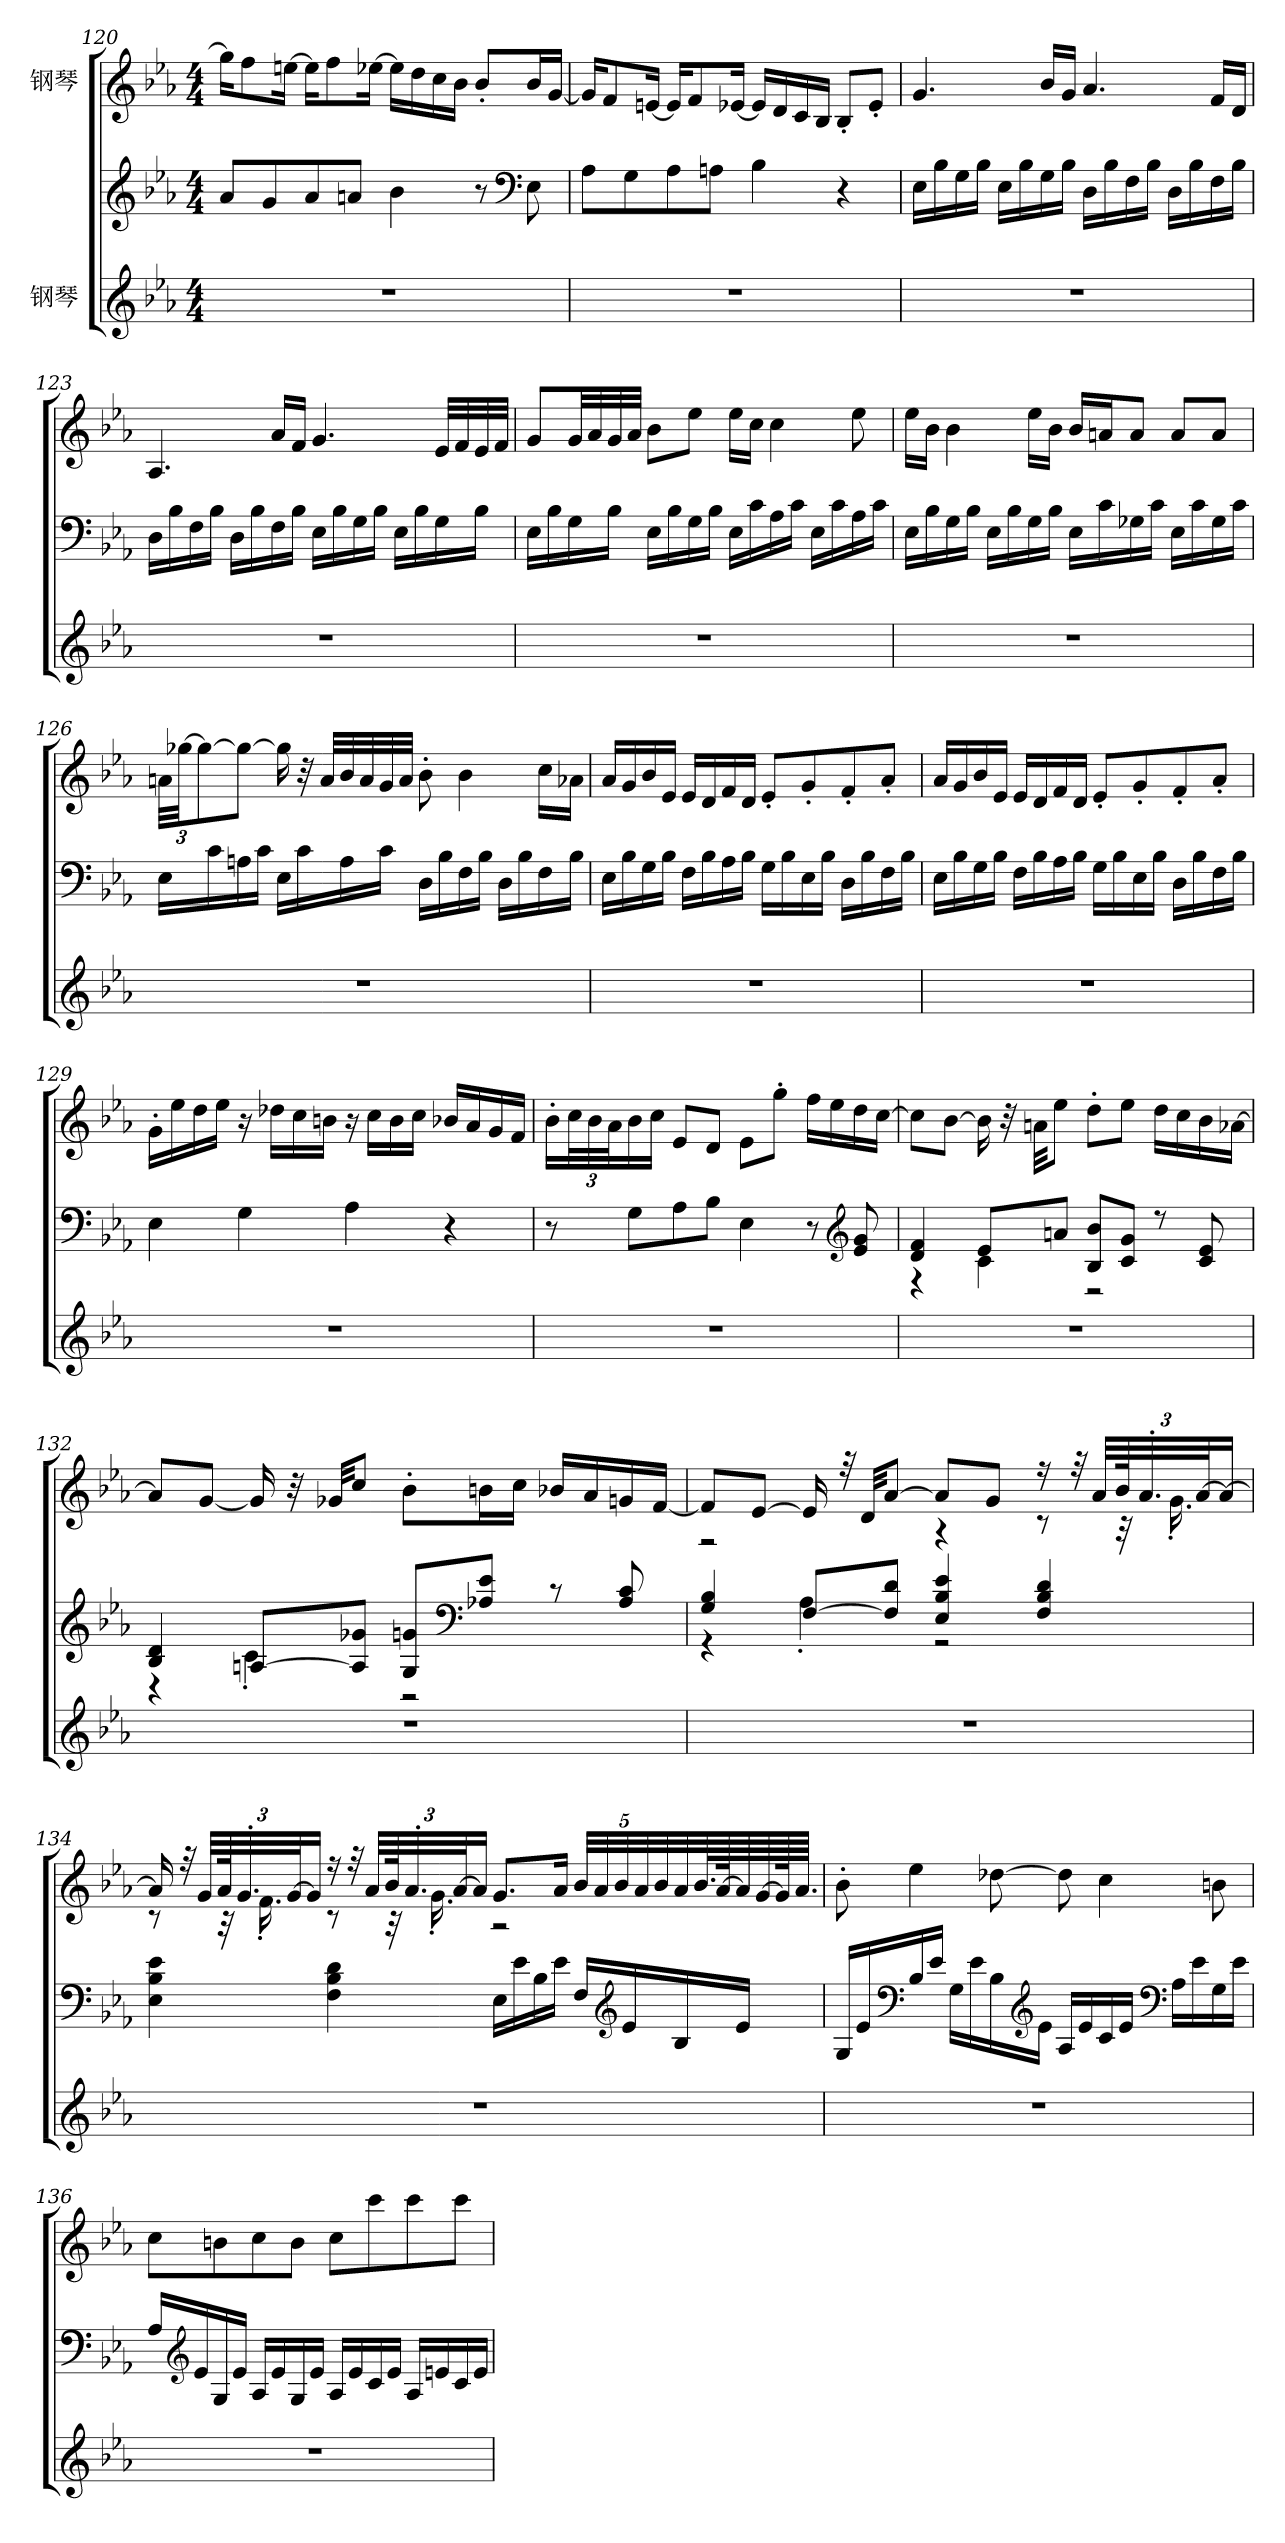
**kern	**kern	**kern
*part2	*part2	*part1
*staff3	*staff2	*staff1
*I"钢琴	*	*I"钢琴
*clefG2	*clefG2	*clefG2
*k[b-e-a-]	*k[b-e-a-]	*k[b-e-a-]
*M4/4	*M4/4	*M4/4
=120	=120	=120
1r	8a-/L	16gg\KL]
.	.	8ff\
.	8g/	.
.	.	[16een\Jk
.	8a-/	16ee\KL]
.	.	8ff\
.	8an/J	.
.	.	[16ee-X\Jk
.	4b-\	16ee-\LL]
.	.	16dd\
.	.	16cc\
.	.	16b-\JJ
.	8r	8b-'/L
*	*clefF4	*
.	8E-\	16b-/L
.	.	[16g/JJ
!!LO:LB:g=z
=121	=121	=121
1r	8A-\L	16g/KL]
.	.	8f/
.	8G\	.
.	.	[16en/Jk
.	8A-\	16e/KL]
.	.	8f/
.	8An\J	.
.	.	[16e-X/Jk
.	4B-\	16e-/LL]
.	.	16d/
.	.	16c/
.	.	16B-/JJ
.	4r	8B-'/L
.	.	8e-'/J
=122	=122	=122
1r	16E-\LL	4.g/
.	16B-\	.
.	16G\	.
.	16B-\JJ	.
.	16E-\LL	.
.	16B-\	.
.	16G\	16b-/LL
.	16B-\JJ	16g/JJ
.	16D\LL	4.a-/
.	16B-\	.
.	16F\	.
.	16B-\JJ	.
.	16D\LL	.
.	16B-\	.
.	16F\	16f/LL
.	16B-\JJ	16d/JJ
!!LO:LB:g=z
=123	=123	=123
1r	16D\LL	4.A-/
.	16B-\	.
.	16F\	.
.	16B-\JJ	.
.	16D\LL	.
.	16B-\	.
.	16F\	16a-/LL
.	16B-\JJ	16f/JJ
.	16E-\LL	4.g/
.	16B-\	.
.	16G\	.
.	16B-\JJ	.
.	16E-\LL	.
.	16B-\	.
.	16G\	32e-/LLL
.	.	32f/
.	16B-\JJ	32e-/
.	.	32f/JJJ
=124	=124	=124
1r	16E-\LL	8g/L
.	16B-\	.
.	16G\	32g/LL
.	.	32a-/
.	16B-\JJ	32g/
.	.	32a-/JJJ
.	16E-\LL	8b-\L
.	16B-\	.
.	16G\	8ee-\J
.	16B-\JJ	.
.	16E-\LL	16ee-\LL
.	16c\	16cc\JJ
.	16A-\	4cc\
.	16c\JJ	.
.	16E-\LL	.
.	16c\	.
.	16A-\	8ee-\
.	16c\JJ	.
!!LO:LB:g=z
=125	=125	=125
1r	16E-\LL	16ee-\LL
.	16B-\	16b-\JJ
.	16G\	4b-\
.	16B-\JJ	.
.	16E-\LL	.
.	16B-\	.
.	16G\	16ee-\LL
.	16B-\JJ	16b-\JJ
.	16E-\LL	16b-/LL
.	16c\	16an/J
.	16G-X\	8a/J
.	16c\JJ	.
.	16E-\LL	8a/L
.	16c\	.
.	16G-\	8a/J
.	16c\JJ	.
=126	=126	=126
*	*	*Xbrackettup
1r	16E-\LL	48an\LLL
.	.	[48gg-X\JJ
.	.	12gg-\_
.	16c\	.
.	16An\	8gg-\J_
.	16c\JJ	.
.	16E-\LL	16gg-\]
.	16c\	32r
.	.	32a/LLL
.	16A\	32b-/
.	.	32a/
.	16c\JJ	32g/
.	.	32a/JJJ
.	16D\LL	8b-'\
.	16B-\	.
.	16F\	4b-\
.	16B-\JJ	.
.	16D\LL	.
.	16B-\	.
.	16F\	16cc\LL
.	16B-\JJ	16a-X\JJ
!!LO:PB:g=z
=127	=127	=127
1r	16E-\LL	16a-/LL
.	16B-\	16g/
.	16G\	16b-/
.	16B-\JJ	16e-/JJ
.	16F\LL	16e-/LL
.	16B-\	16d/
.	16A-\	16f/
.	16B-\JJ	16d/JJ
.	16G\LL	8e-'/L
.	16B-\	.
.	16E-\	8g'/
.	16B-\JJ	.
.	16D\LL	8f'/
.	16B-\	.
.	16F\	8a-'/J
.	16B-\JJ	.
=128	=128	=128
1r	16E-\LL	16a-/LL
.	16B-\	16g/
.	16G\	16b-/
.	16B-\JJ	16e-/JJ
.	16F\LL	16e-/LL
.	16B-\	16d/
.	16A-\	16f/
.	16B-\JJ	16d/JJ
.	16G\LL	8e-'/L
.	16B-\	.
.	16E-\	8g'/
.	16B-\JJ	.
.	16D\LL	8f'/
.	16B-\	.
.	16F\	8a-'/J
.	16B-\JJ	.
!!LO:LB:g=z
=129	=129	=129
1r	4E-\	16g'\LL
.	.	16ee-\
.	.	16dd\
.	.	16ee-\JJ
.	4G\	16r
.	.	16dd-X\LL
.	.	16cc\
.	.	16bn\JJ
.	4A-\	16r
.	.	16cc\LL
.	.	16b\
.	.	16cc\JJ
.	4r	16b-X/LL
.	.	16a-/
.	.	16g/
.	.	16f/JJ
=130	=130	=130
1r	8r	16b-'\LL
.	.	48cc\L
.	.	48b-\
.	.	48a-\J
.	8G\L	16b-\
.	.	16cc\JJ
.	8A-\	8e-/L
.	8B-\J	8d/J
.	4E-\	8e-\L
.	.	8gg'\J
.	8r	16ff\LL
.	.	16ee-\
*	*clefG2	*
.	8e-/ 8g/	16dd\
.	.	[16cc\JJ
!!LO:LB:g=z
=131	=131	=131
*	*^	*
1r	4d/ 4f/	4r	8cc\L]
.	.	.	[8b-\J
.	8e-/L	4c\	16b-\]
.	.	.	32r
.	.	.	32an\KKL
.	8an/J	.	8ee-\J
.	8B-/ 8b-/L	2r	8dd'\L
.	8c/ 8g/J	.	8ee-\J
.	8r	.	16dd\LL
.	.	.	16cc\
.	8c/ 8e-/	.	16b-\
.	.	.	[16a-X\JJ
=132	=132	=132	=132
1r	4B-/ 4d/	4r	8a-/L]
.	.	.	[8g/J
.	[8An/L	4c'\	16g/]
.	.	.	32r
.	.	.	32g-X/KKL
.	8A/] 8g-X/J	.	8cc/J
.	8G/ 8gn/L	2r	8b-'\L
*	*clefF4	*	*
.	8A-X/ 8e-/J	.	16bn\L
.	.	.	16cc\JJ
.	8r	.	16b-X/LL
.	.	.	16a-/
.	8A-/ 8c/	.	16gn/
.	.	.	[16f/JJ
!!LO:LB:g=z
=133	=133	=133	=133
*	*	*	*^
1r	4G/ 4B-/	4r	8f/L]	2r
.	.	.	[8e-/J	.
.	[8F/L	4A-'\	16e-/]	.
.	.	.	32r	.
.	.	.	32d/KKL	.
.	8F/] 8d/J	.	[8a-/J	.
.	4E-/ 4B-/ 4e-/	2r	8a-/L]	4r
.	.	.	8g/J	.
.	4F/ 4B-/ 4d/	.	16r	8r
.	.	.	32r	.
.	.	.	32a-/LLL	.
.	.	.	96b-/K	32r
.	.	.	48.a-'/	.
.	.	.	.	16.g'\
.	.	.	[48a-/J	.
.	.	.	16a-/JJ_	.
*	*v	*v	*	*
!!LO:PB:g=z	!!
=134	=134	=134	=134
1r	4E-\ 4B-\ 4e-\	16a-/]	8r
.	.	32r	.
.	.	32g/LLL	.
.	.	96a-/K	32r
.	.	48.g'/	.
.	.	.	16.f'\
.	.	[48g/J	.
.	.	16g/JJ]	.
.	4F\ 4B-\ 4d\	16r	8r
.	.	32r	.
.	.	32a-/LLL	.
.	.	96b-/K	32r
.	.	48.a-'/	.
.	.	.	16.g'\
.	.	[48a-/J	.
.	.	16a-/JJ]	.
.	16E-\LL	8.g/L	2r
.	16e-\	.	.
.	16B-\	.	.
.	16e-\JJ	16a-/Jk	.
.	16F/LL	40b-/LLL	.
.	.	40a-/	.
.	.	40b-/	.
*	*clefG2	*	*
.	16e-/	.	.
.	.	40a-/	.
.	.	40b-/	.
.	16B-/	32a-/	.
.	.	64.b-/L	.
.	.	[128a-/K	.
.	16e-/JJ	64a-/]	.
.	.	[64g/	.
.	.	128g/K]	.
.	.	64.a-/JJJJ	.
*	*	*v	*v
!!LO:LB:g=z
=135	=135	=135
1r	16G/LL	8b-'\
.	16e-/	.
*	*clefF4	*
.	16B-/	4ee-\
.	16e-/JJ	.
.	16G\LL	.
.	16e-\	.
.	16B-\	[8dd-X\
*	*clefG2	*
.	16e-\JJ	.
.	16A-/LL	8dd-\]
.	16e-/	.
.	16c/	4cc\
.	16e-/JJ	.
*	*clefF4	*
.	16A-\LL	.
.	16e-\	.
.	16G\	8bn\
.	16e-\JJ	.
=136	=136	=136
1r	16A-/LL	8cc\L
*	*clefG2	*
.	16e-/	.
.	16G/	8bn\
.	16e-/JJ	.
.	16A-/LL	8cc\
.	16e-/	.
.	16G/	8b\J
.	16e-/JJ	.
.	16A-/LL	8cc\L
.	16e-/	.
.	16c/	8ccc\
.	16e-/JJ	.
.	16A-/LL	8ccc\
.	16en/	.
.	16c/	8ccc\J
.	16e/JJ	.
=	=	=
*-	*-	*-
